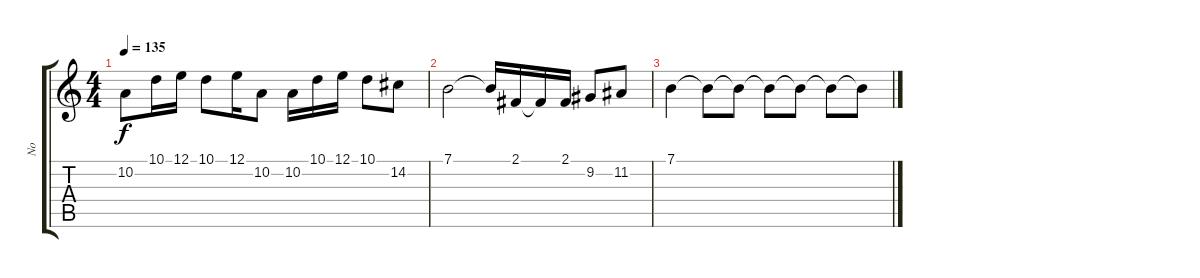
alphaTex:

\track ("No" "No") {instrument lead1square}
\staff {score tabs}
\tuning (E4 B3 G3 D3 A2 E2) {hide}
\ts (4 4)
\tempo 135
\clef g2
\ks c
10.2.8{dy f} 10.1.16 12.1.16 10.1.8 12.1.16 10.2.8 10.2.16 10.1.16 12.1.16 10.1.8 14.2.8 |
7.1.2 7.1{t}.16 2.1.16 2.1{t}.16 2.1.16 9.2.8 11.2.8 |
7.1.4 7.1{t}.8{volume 11} 7.1{t}.8{volume 8} 7.1{t}.8{volume 7} 7.1{t}.8 7.1{t}.8 7.1{t}.8
